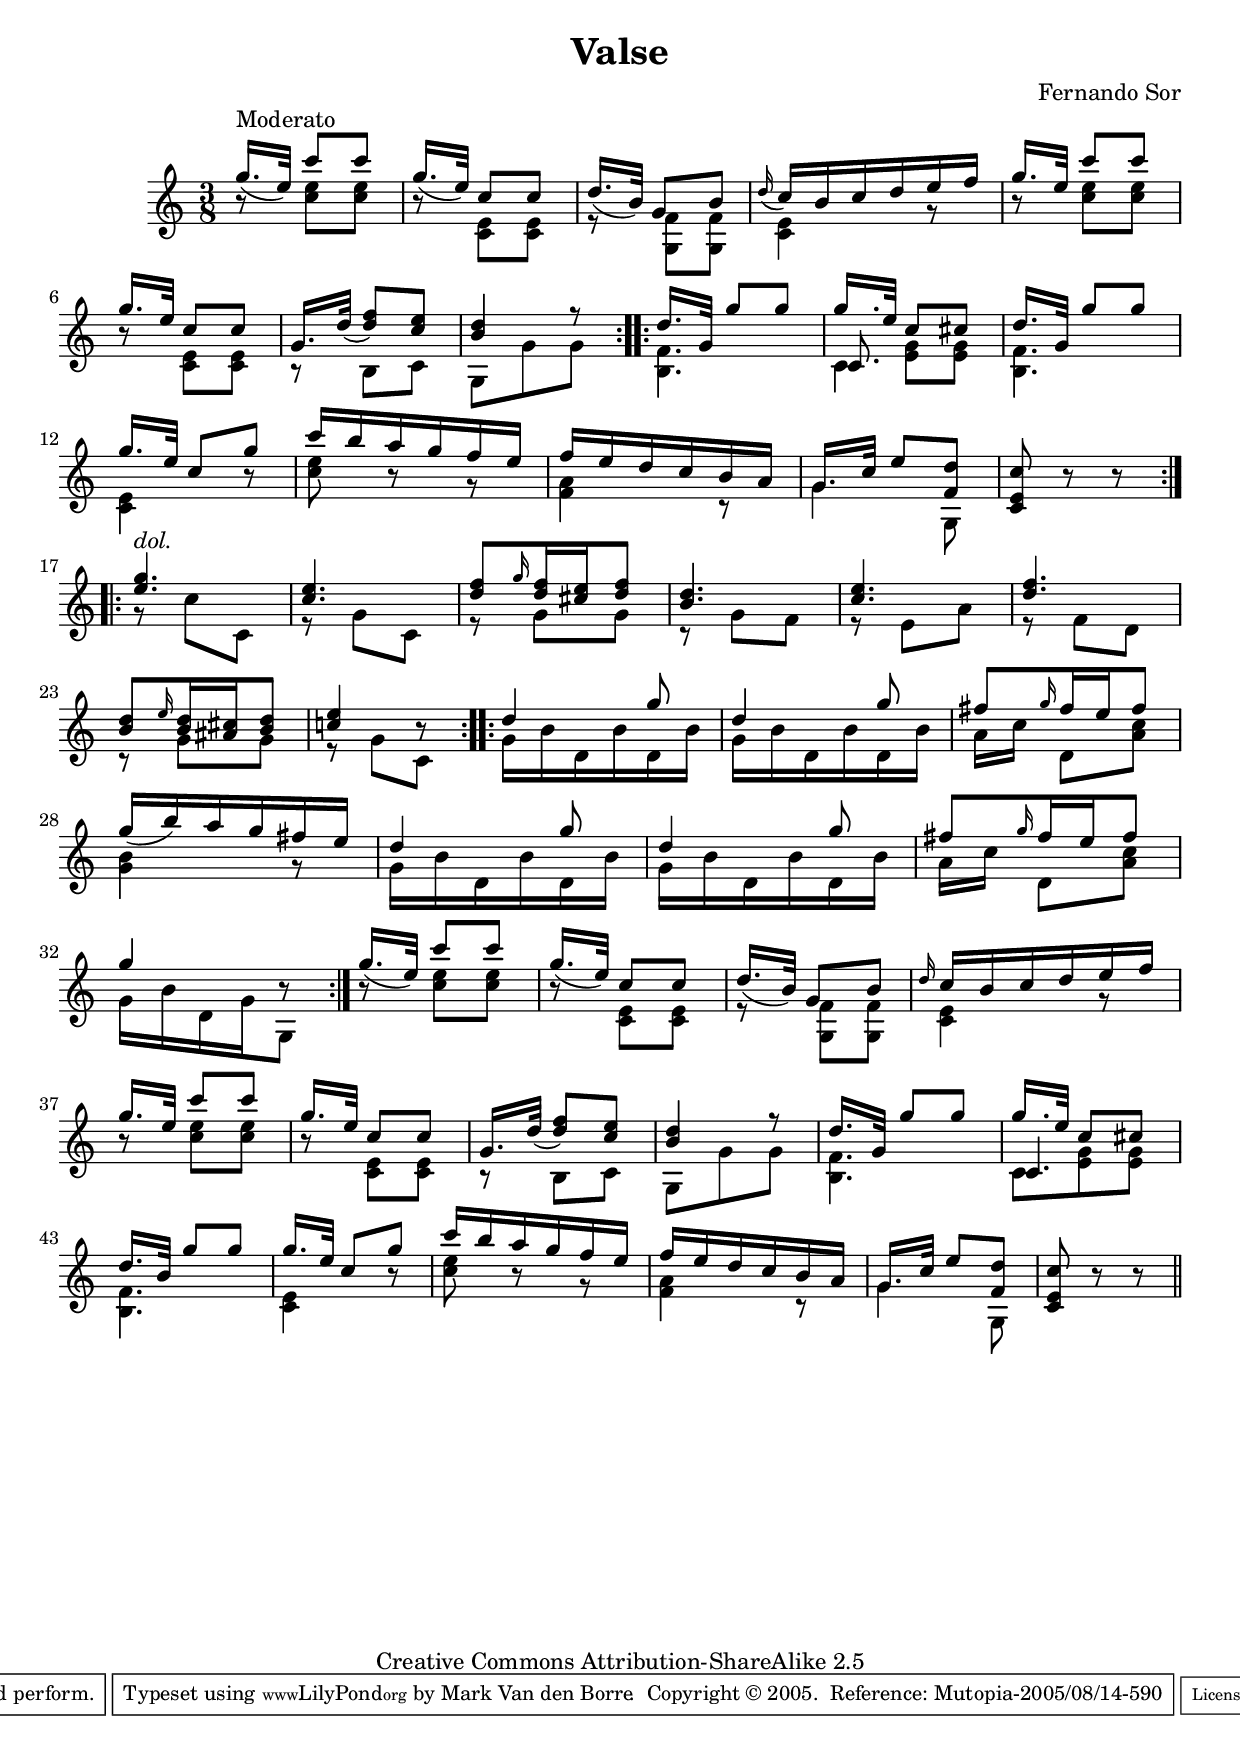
\version "2.6.3"

\header {
 title = "Valse"
 composer = "Fernando Sor"
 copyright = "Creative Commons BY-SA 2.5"
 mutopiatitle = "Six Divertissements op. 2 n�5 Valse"
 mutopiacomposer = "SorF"
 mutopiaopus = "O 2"
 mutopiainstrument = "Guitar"
 date = "18xx"
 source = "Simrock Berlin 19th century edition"
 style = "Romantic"
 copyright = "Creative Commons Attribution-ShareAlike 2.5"
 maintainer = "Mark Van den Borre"
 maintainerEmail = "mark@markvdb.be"
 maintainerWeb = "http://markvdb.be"
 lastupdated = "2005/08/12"
 
 piece = " "
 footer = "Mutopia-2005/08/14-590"
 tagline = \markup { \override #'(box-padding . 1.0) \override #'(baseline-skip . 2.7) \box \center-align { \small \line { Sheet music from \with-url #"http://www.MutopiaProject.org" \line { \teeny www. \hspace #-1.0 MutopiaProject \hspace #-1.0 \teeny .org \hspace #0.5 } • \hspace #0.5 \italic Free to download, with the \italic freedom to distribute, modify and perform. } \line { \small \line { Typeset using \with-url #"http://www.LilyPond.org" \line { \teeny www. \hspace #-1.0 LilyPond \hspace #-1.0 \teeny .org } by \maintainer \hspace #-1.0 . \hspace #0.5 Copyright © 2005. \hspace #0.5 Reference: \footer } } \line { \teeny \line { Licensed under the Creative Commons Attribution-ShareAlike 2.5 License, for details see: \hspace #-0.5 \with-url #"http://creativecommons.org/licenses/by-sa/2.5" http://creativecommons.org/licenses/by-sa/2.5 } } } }
 
 atbegindocument = "\fontfamily{min}"
}

melody =  \relative c'' {
 \stemUp
 \repeat volta 2 {
 g'16.^\markup {Moderato}[( e32]) c'8 c|		%1
 g16.[( e32]) c8 c|					%2
 d16.[( b32]) g8 b|					%3
 \appoggiatura {d16} c16 b c d e f|			%4
 g16.[ e32] c'8 c|					%5
 g16.[ e32] c8 c|					%6
 g16.[ d'32(] <f d>8) <e c>|				%7
 <d b>4 r8|						%8
 }

 \repeat volta 2 {
 d16.[ g,32] g'8 g|					%9
 g16.[ e32] c8 cis|					%10
 d16.[ g,32] g'8 g|					%11
 g16.[ e32] c8 g'|					%12
 c16 b a g f e|						%13
 f e d c b a|						%14
 \override Staff.NoteCollision #'merge-differently-dotted = ##t
 g16.[ c32] e8 <d f,>|					%15
 <c e, c> r r|						%16
 }

 \repeat volta 2 {
 <g' e>4.^\markup {\italic "dol."}|			%17
 <e c>4.|						%18
 <f d>8 \grace {g16} <f d>16 <e cis> <f d>8|		%19
 <d b>4.|						%20
 <e c>4.|						%21
 <f d>4.|						%22
 <d b>8 \grace {e16} <d b>16 <cis ais>16 <d b>8|	%23
 <e c!>4 r8|						%24
 }

 \repeat volta 2 {
 d4 g8|							%25
 d4 g8|							%26
 fis8 \grace {g16} fis16 e fis8|			%27
 g16( b) a g fis e|					%28
 d4 g8|							%29
 d4 g8|							%30
 fis \grace {g16} fis16 e fis8|				%31
 g4 r8|							%32
 }

 g16.[( e32]) c'8 c|					%33
 g16.[( e32]) c8 c|					%34
 d16.[( b32]) g8 b|					%35
 \grace {d16} c16 b c d e f|				%36
 g16.[ e32] c'8 c|					%37
 g16.[ e32] c8 c|					%38
 g16.[ d'32]( <f d>8) <e c>|				%39
 <d b>4 r8|						%40

 d16.[ g,32] g'8 g|					%41
 g16.[ e32] c8 cis|					%42
 d16.[ b32] g'8 g|					%43
 g16.[ e32] c8 g'|					%44
 c16 b a g f e|						%45
 f e d c b a|						%46
 g16.[ c32] e8 <d f,>|					%47
 <c e, c> r r \bar "||"					%48
}

bass = \new Voice  \relative c'' {
 \stemDown
 r8 <e c>8 <e c>|					%1
 r <e, c> <e c>|					%2
 r <f g,> <f g,>|					%3
 <e c>4 r8|						%4
 r8 <e' c> <e c>|					%5
 r <e, c> <e c>|					%6
 r b c|							%7
 g g' g|						%8

 <f b,>4.|						%9
 << {\stemDown c4.} \\ {\stemUp c8 \stemDown <e g>[ <e g>]} >>|			%10
 <f b,>4.|						%11
 <e c>4 r8|						%12
 <e' c> r r|						%13
 <a, f>4 r8|						%14
 g4 g,8|						%15
 s4.|							%16

 r8 c' c,|						%17
 r g' c,|						%18
 r g' g|						%19
 r g f|							%20
 r e a|							%21
 r f d|							%22
 r g g|							%23
 r g c,|						%24

 g'16 b d, b' d, b'|					%25
 g16 b d, b' d, b'|					%26
 a[ c] d,8 <c' a>|					%27
 <b g>4 r8|						%28
 g16 b d, b' d, b'|					%29
 g16 b d, b' d, b'|					%30
 a[ c] d,8 <c' a>|					%31
 g16 b d, g g,8|					%32

 r8 <e'' c>8 <e c>|					%33
 r <e, c> <e c>|					%34
 r <f g,> <f g,>|					%35
 <e c>4 r8|						%36
 r8 <e' c> <e c>|					%37
 r <e, c> <e c>|					%38
 r b c|							%39
 g g' g|						%40

 <f b,>4.|						%41
 <<{c4.} \\ {c8 <e g> <e g>}>>|				%42
 <f b,>4.|						%43
 <e c>4 r8|						%44
 <e' c> r r|						%45
 <a, f>4 r8|						%46
 g4 g,8|						%47
 s4.|							%48
 
}		

\score {
    \context Staff = "guitar" <<
      \time 3/8
      \context Voice = "upper" \melody
      \context Voice = "lower" \bass
      >>
  \layout { }
  \midi { }
}
